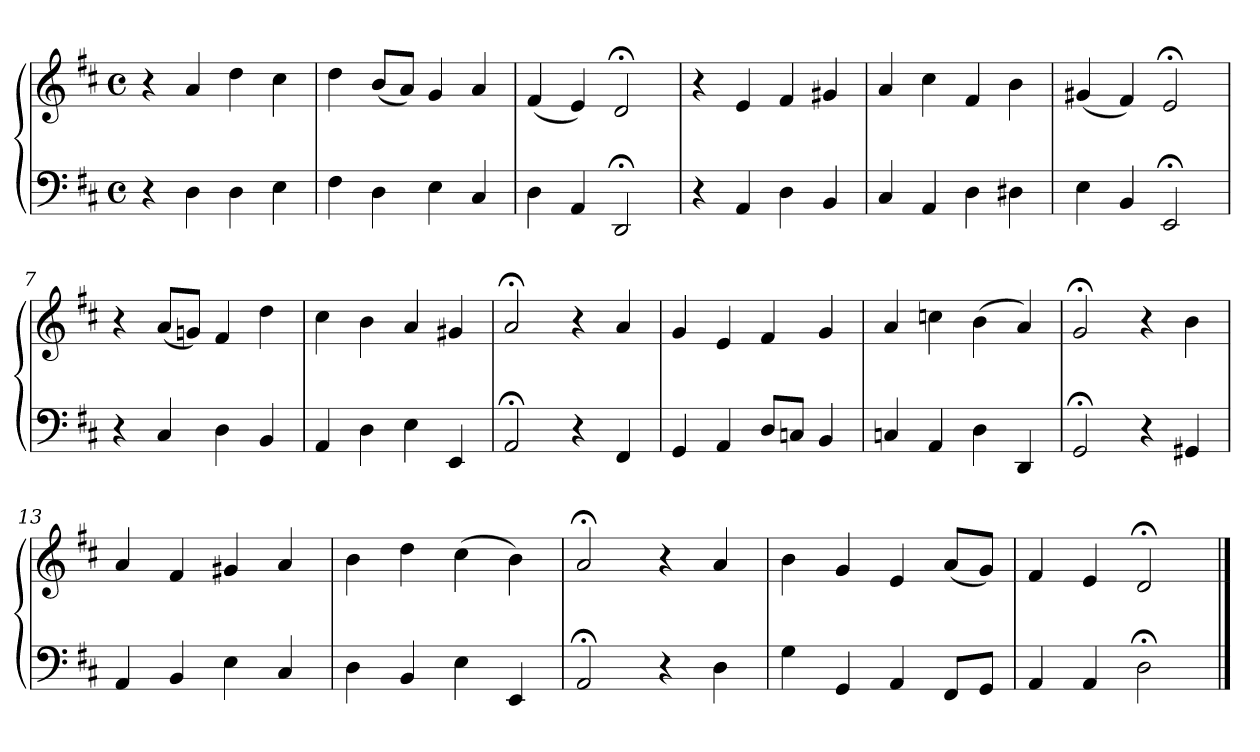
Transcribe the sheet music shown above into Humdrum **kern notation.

**kern	**kern
*part1	*part1
*staff2	*staff1
*clefF4	*clefG2
*k[f#c#]	*k[f#c#]
*M4/4	*M4/4
*met(c)	*met(c)
=1	=1
4r	4r
4D	4a
4D	4dd
4E	4cc#
=2	=2
4F#	4dd
4D	(8bL
.	8aJ)
4E	4g
4C#	4a
=3	=3
4D	(4f#
4AA	4e)
2DD;<	2d;<
=4	=4
4r	4r
4AA	4e
4D	4f#
4BB	4g#X
=5	=5
4C#	4a
4AA	4cc#
4D	4f#
4D#X	4b
=6	=6
4E	(4g#X
4BB	4f#)
2EE;<	2e;<
=7	=7
4r	4r
4C#	(8aL
.	8gnJ)
4D	4f#
4BB	4dd
!!LO:LB:g=z
=8	=8
4AA	4cc#
4D	4b
4E	4a
4EE	4g#X
=9	=9
2AA;<	2a;<
4r	4r
4FF#	4a
=10	=10
4GG	4g
4AA	4e
8DL	4f#
8CnJ	.
4BB	4g
=11	=11
4Cn	4a
4AA	4ccn
4D	(4b
4DD	4a)
=12	=12
2GG;<	2g;<
4r	4r
4GG#X	4b
=13	=13
4AA	4a
4BB	4f#
4E	4g#X
4C#	4a
=14	=14
4D	4b
4BB	4dd
4E	(4cc#
4EE	4b)
=15	=15
2AA;<	2a;<
4r	4r
4D	4a
!!LO:LB:g=z
=16	=16
4G	4b
4GG	4g
4AA	4e
8FF#L	(8aL
8GGJ	8gJ)
=17	=17
4AA	4f#
4AA	4e
2D;<	2d;<
==	==
*-	*-
